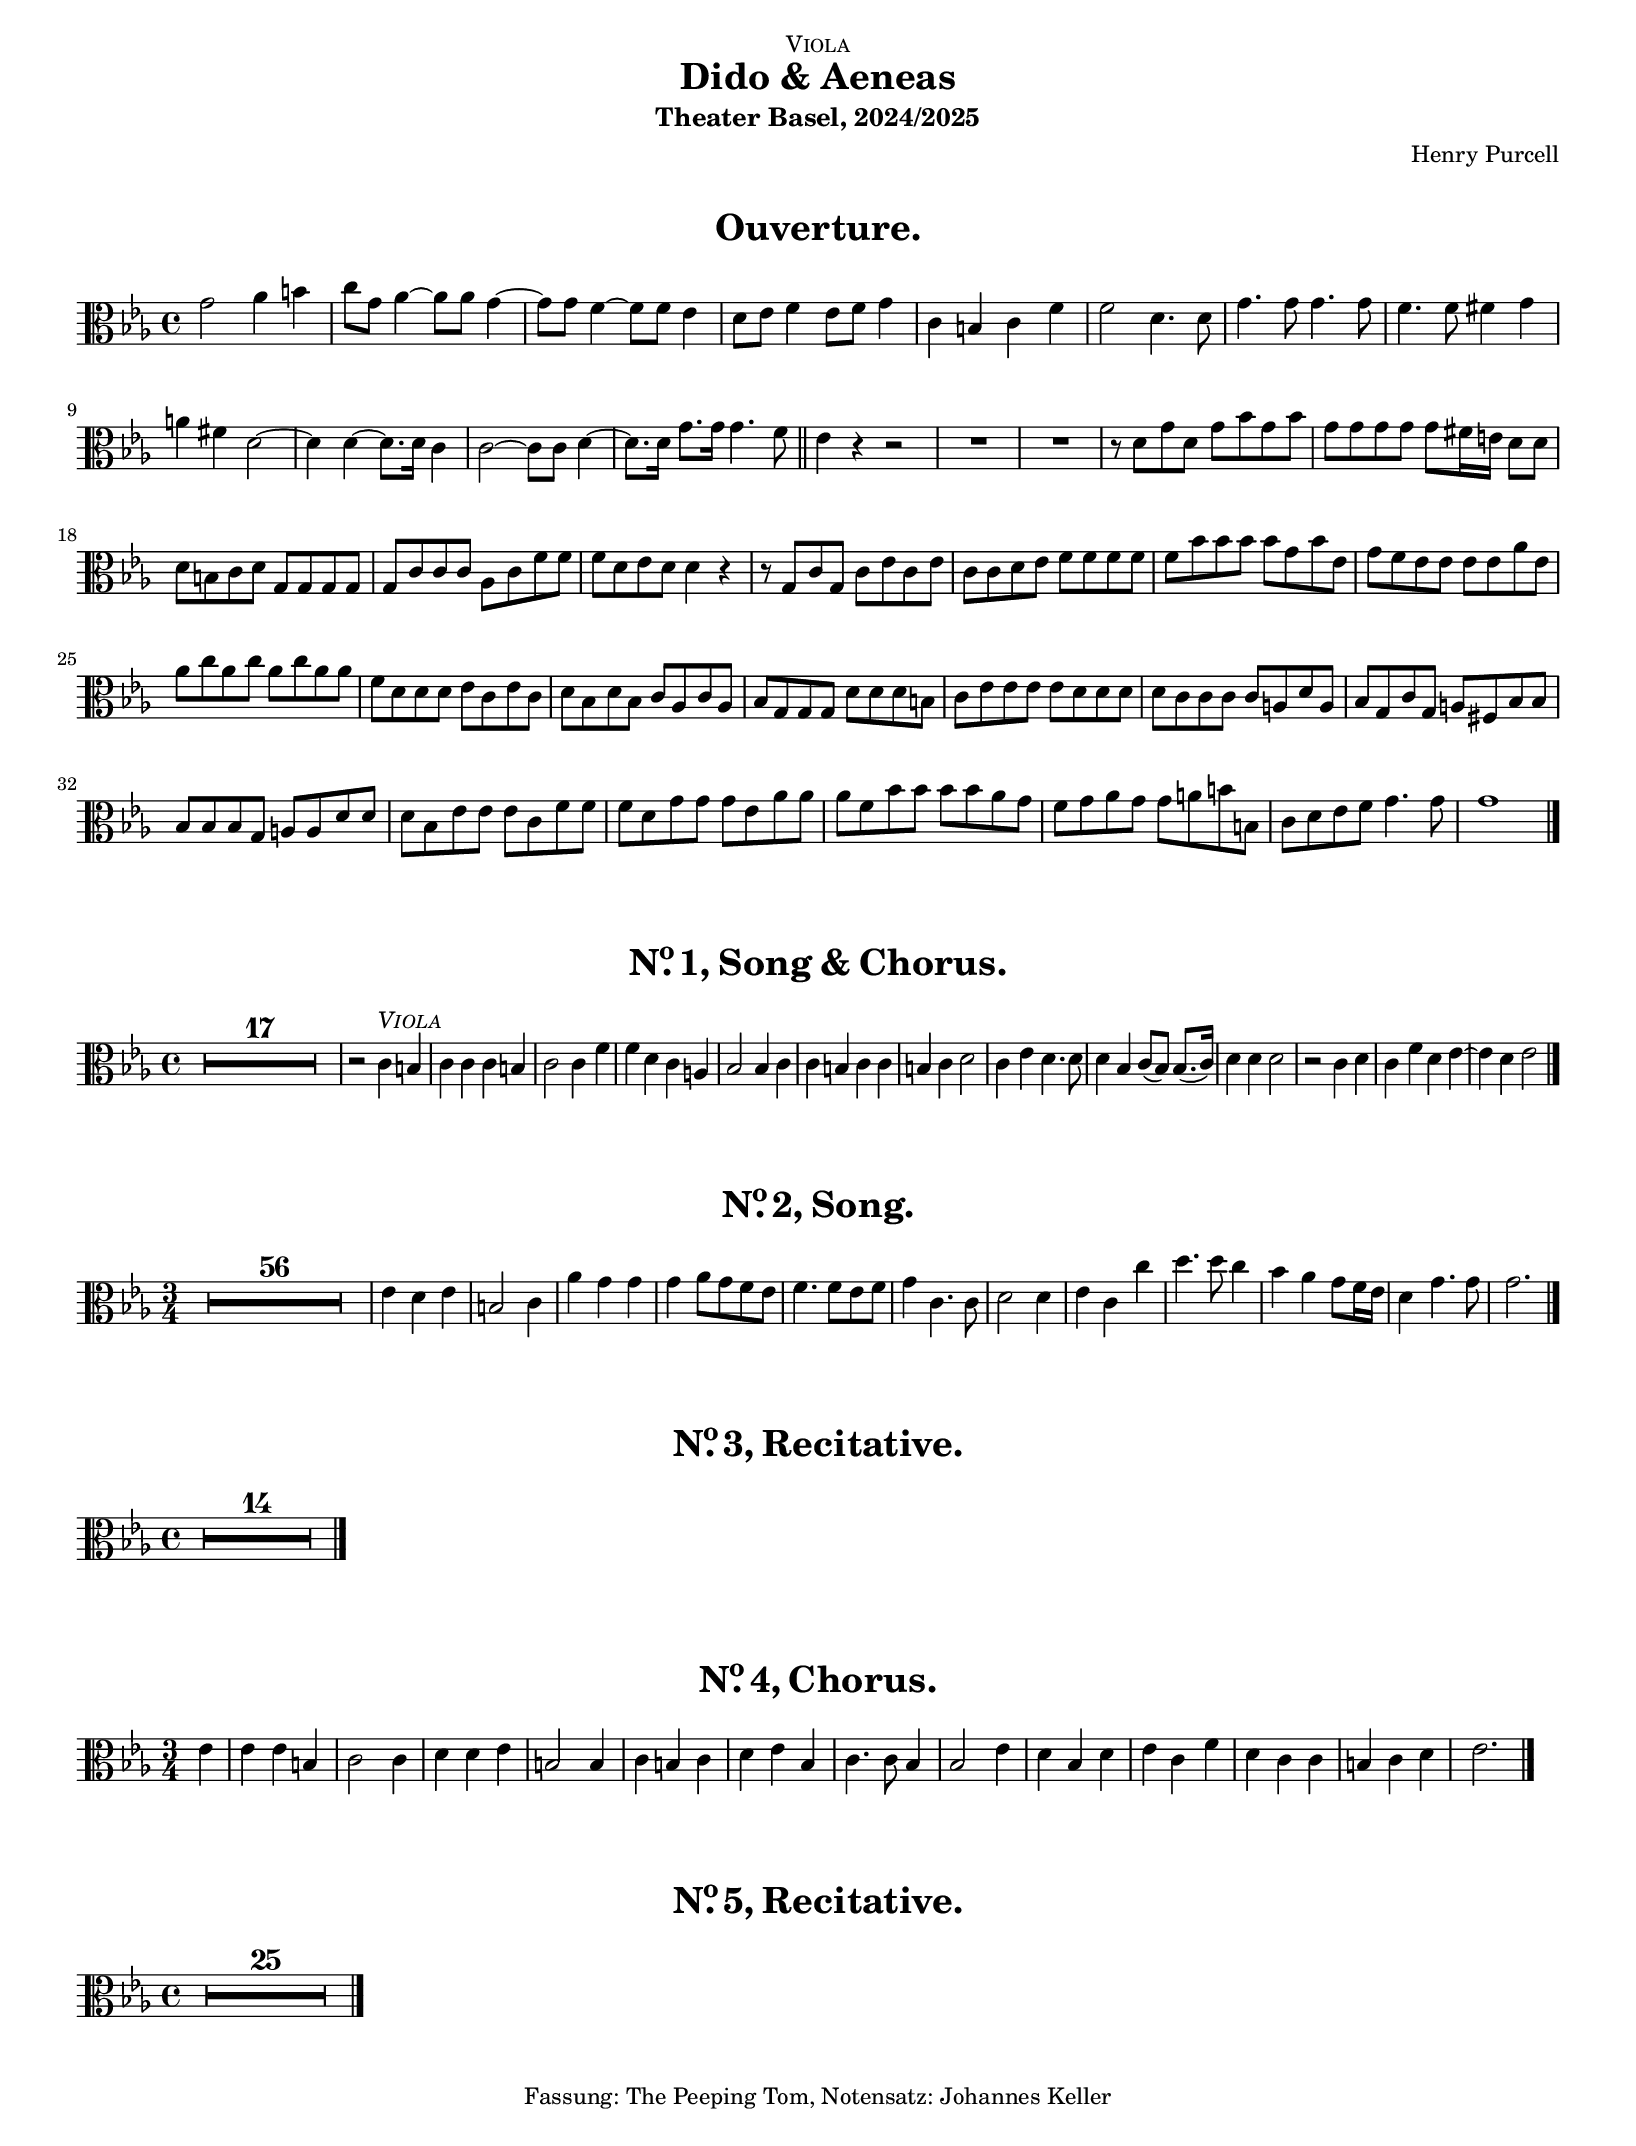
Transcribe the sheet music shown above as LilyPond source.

\version "2.24.4"

\include "global-definitions.ly"
\include "global-definitions.ly"

vlaOuverture = \relative g' {
  \clef \vlaClef
  \time 4/4
  \key c \minor
  g2 as4 b |
  c8 g as4~ as8 as g4~ |
  g8 g f4~ f8 f es4 |
  d8 es f4 es8 f g4 |
  c,4 b c f |
  f2 d4. d8 |
  g4. g8 g4. g8 |
  f4. f8 fis4 g |
  a4 fis d2~ |
  d4 d~ d8. d16 c4 |
  c2~ c8 c d4~ |
  d8. d16 g8. g16 g4. f8 \bar "||"

  es4 r r2 |
  R1*2 |
  r8 d8[ g d] g[ bes g bes] |
  g[ g g g] g[ fis16 e] d8[ d] |
  d[ b c d] g,[ g g g] |

  g[ c c c] as[ c f f] |
  f[ d es d] d4 r |
  r8 g,[ c g] c[ es c es] |
  c[ c d es] f[ f f f] |
  f[ bes bes bes] bes[ g bes es,] |
  g[ f es es] es[ es as es] |
  as[ c as c] as[ c as as] |
  f[ d d d] es[ c es c] |
  d[ bes d bes] c[ as c as] |
  bes[ g g g] d'[ d d b] |
  c[ es es es] es[ d d d] |
  d[ c c c] c[ a d a] |
  bes[ g c g] a[ fis bes bes] |
  bes[ bes bes g] a[ a d d] |
  d[ bes es es] es[ c f f] |
  f[ d g g] g[ es as as] |
  as[ f bes bes] bes[ bes as g] |
  f[ g as g] g[ a b b,] |
  c[ d es f] g4. g8 |
  g1 \bar "|."
}

vlaNI = \relative c' {
  \time 4/4
  \key c \minor
  \clef \vlaClef
  R1*17 |
  r2 c4^\instrumentHintVla b |
  c4 c c b |
  c2 c4 f |
  f d c a |

  bes2 bes4 c |
  c b c c |
  b c d2 |
  c4 es d4. d8 |
  d4 bes c8([ bes)] bes8.([ c16)] |
  d4 d d2 |
  r2 c4 d |
  c f d es~ |
  es d es2 \bar "|."
}

vlaNII = \relative es' {
  \time 3/4
  \key c \minor
  \clef \vlaClef
  R2.*56 |
  es4 d es |
  b2 c4 |
  as' g g |
  g4 as8[ g f es] |
  f4. f8[ es f] |
  g4 c,4. c8 |
  d2 d4 |
  es c c' |
  d4. d8 c4 |
  bes4 as g8 f16 es |
  d4 g4. g8 |
  g2. \bar "|."
}

vlaNIII = \relative c {
  \time 4/4
  \key c \minor
  \clef \vlaClef
  R1*14 \bar "|."
}

vlaNIV = \relative es' {
  \time 3/4
  \partial 4
  \key c \minor
  \clef \vlaClef
  es4 |
  es es b |
  c2 c4 |
  d d es |
  b2 b4 |
  c b c |
  d es bes |
  c4. c8 bes4 |
  bes2 es4 |
  d bes d |
  es c f |
  d c c |
  b c d |
  es2. \bar "|."
}

vlaNV = \relative c {
  \time 4/4
  \key c \minor
  \clef \vlaClef
  R1*25 \bar "|."
}



\book {
  \partbookVlaPaperBlock

  \titlePartbook

  \markup { \vspace #1 }

  \score {
    \partbookTitleOuverture
    <<
      \new Staff { \vlaOuverture }
    >>
    \layout {
      indent = #0
    }
  }

  \score {
    \partbookTitleNI
    <<
      \new Staff { \compressMMRests { \vlaNI } }
    >>
    \layout {
      indent = #0
    }
  }

  \score {
    \partbookTitleNII
    <<
      \new Staff { \compressMMRests { \vlaNII } }
    >>
    \layout {
      indent = #0
    }
  }

  \score {
    \partbookTitleNIII
    <<
      \new Staff { \compressMMRests { \vlaNIII } }
    >>
    \layout {
      indent = #0
    }
  }

  \score {
    \partbookTitleNIV
    <<
      \new Staff { \compressMMRests { \vlaNIV } }
    >>
    \layout {
      indent = #0
    }
  }

  \score {
    \partbookTitleNV
    <<
      \new Staff { \compressMMRests { \vlaNV } }
    >>
    \layout {
      indent = #0
    }
  }
}